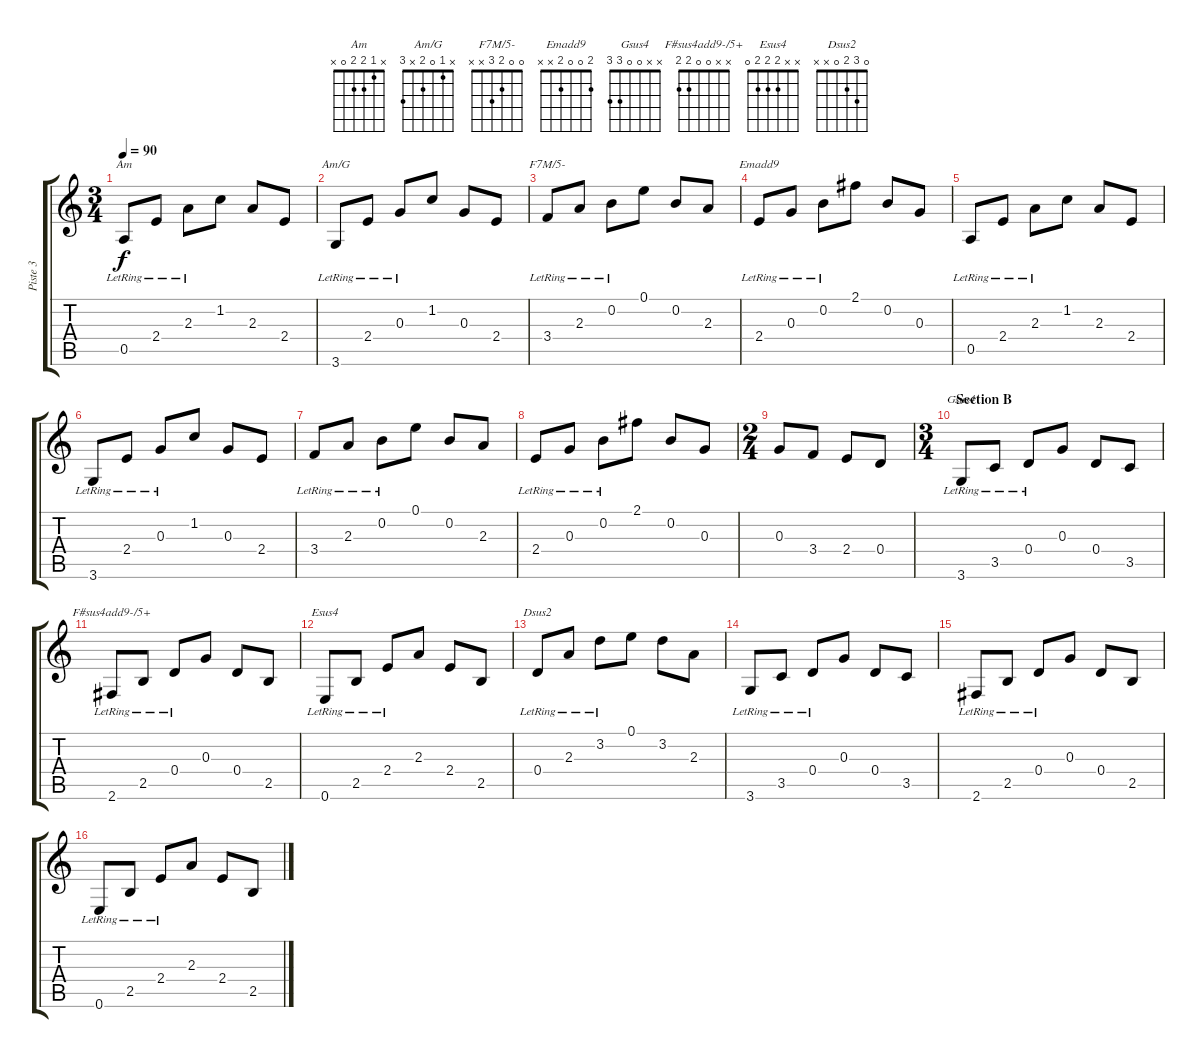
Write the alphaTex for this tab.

\track ("Piste 3" "Piste 3") {instrument acousticguitarnylon}
\staff {score tabs}
\tuning (E4 B3 G3 D3 A2 E2) {hide}
\chord ("Am" x 1 2 2 0 x)
\chord ("Am/G" x 1 0 2 x 3)
\chord ("F7M/5-" 0 0 2 3 x x)
\chord ("Emadd9" 2 0 0 2 x x)
\chord ("Gsus4" x x 0 0 3 3)
\chord ("F#sus4add9-/5+" x x 0 0 2 2)
\chord ("Esus4" x x 2 2 2 0)
\chord ("Dsus2" 0 3 2 0 x x)
\ts (3 4)
\tempo 90
\clef g2
\ks c
0.5{lr}.8{ch "Am" dy f} 2.4{lr}.8 2.3{lr}.8 1.2.8 2.3.8 2.4.8 |
3.6{lr}.8{ch "Am/G"} 2.4{lr}.8 0.3{lr}.8 1.2.8 0.3.8 2.4.8 |
3.4{lr}.8{ch "F7M/5-"} 2.3{lr}.8 0.2{lr}.8 0.1.8 0.2.8 2.3.8 |
2.4{lr}.8{ch "Emadd9"} 0.3{lr}.8 0.2{lr}.8 2.1.8 0.2.8 0.3.8 |
0.5{lr}.8 2.4{lr}.8 2.3{lr}.8 1.2.8 2.3.8 2.4.8 |
3.6{lr}.8 2.4{lr}.8 0.3{lr}.8 1.2.8 0.3.8 2.4.8 |
3.4{lr}.8 2.3{lr}.8 0.2{lr}.8 0.1.8 0.2.8 2.3.8 |
2.4{lr}.8 0.3{lr}.8 0.2{lr}.8 2.1.8 0.2.8 0.3.8 |
\ts (2 4)
0.3.8 3.4.8 2.4.8 0.4.8 |
\ts (3 4)
\section ("" "Section B")
3.6{lr}.8{ch "Gsus4"} 3.5{lr}.8 0.4{lr}.8 0.3.8 0.4.8 3.5.8 |
2.6{lr}.8{ch "F#sus4add9-/5+"} 2.5{lr}.8 0.4{lr}.8 0.3.8 0.4.8 2.5.8 |
0.6{lr}.8{ch "Esus4"} 2.5{lr}.8 2.4{lr}.8 2.3.8 2.4.8 2.5.8 |
0.4{lr}.8{ch "Dsus2"} 2.3{lr}.8 3.2{lr}.8 0.1.8 3.2.8 2.3.8 |
3.6{lr}.8 3.5{lr}.8 0.4{lr}.8 0.3.8 0.4.8 3.5.8 |
2.6{lr}.8 2.5{lr}.8 0.4{lr}.8 0.3.8 0.4.8 2.5.8 |
0.6{lr}.8 2.5{lr}.8 2.4{lr}.8 2.3.8 2.4.8 2.5.8
